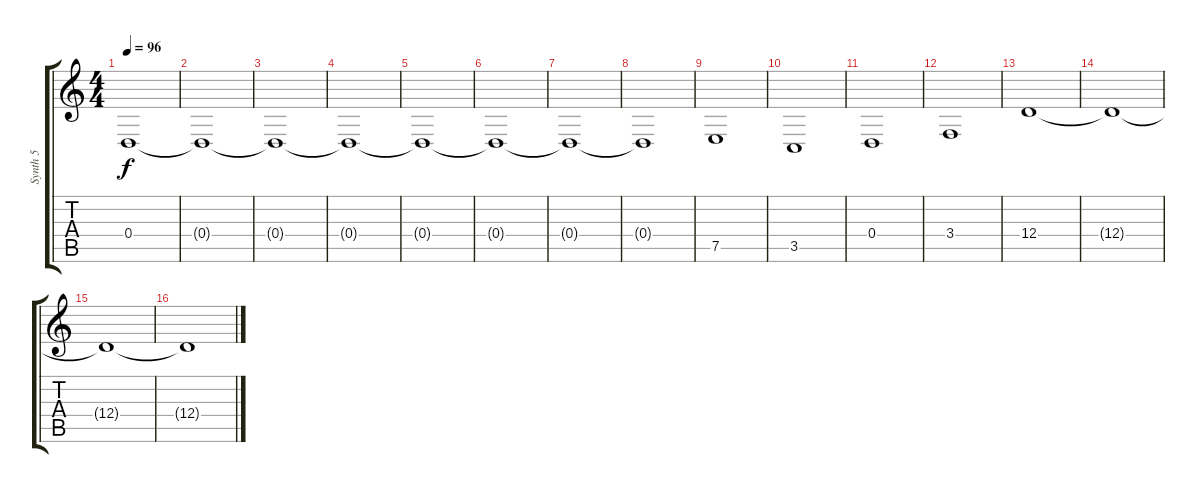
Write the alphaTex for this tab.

\track ("Synth 5" "Synth 5") {instrument choiraahs}
\staff {score tabs}
\tuning (E4 B3 G3 D3 A2 E2) {hide}
\ts (4 4)
\tempo 96
\clef g2
\ks c
0.4.1{dy f} |
0.4{t}.1 |
0.4{t}.1 |
0.4{t}.1 |
0.4{t}.1 |
0.4{t}.1 |
0.4{t}.1 |
0.4{t}.1 |
7.5.1 |
3.5.1 |
0.4.1 |
3.4.1 |
12.4.1 |
12.4{t}.1 |
12.4{t}.1 |
12.4{t}.1
